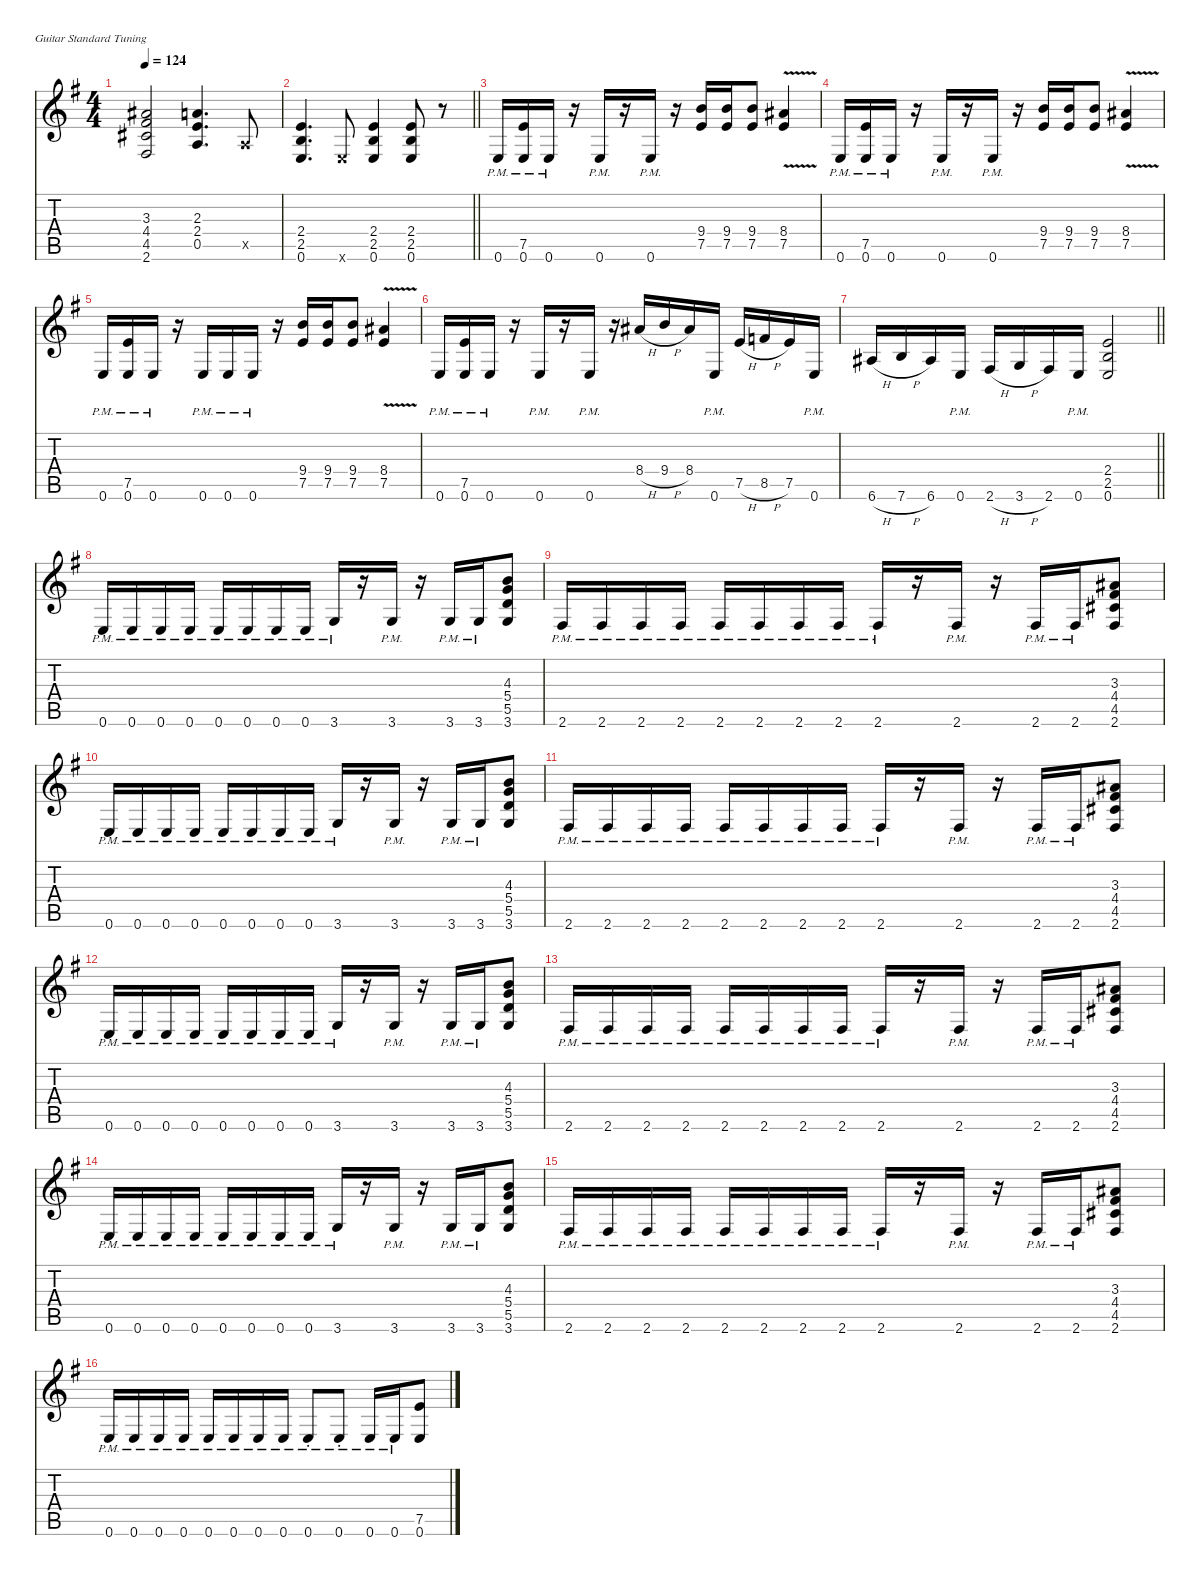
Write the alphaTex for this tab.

\defaultSystemsLayout 4
\hideDynamics
\bracketExtendMode nobrackets
\singleTrackTrackNamePolicy hidden
\multiTrackTrackNamePolicy hidden
\otherSystemsTrackNameOrientation horizontal
\track ("Guitar 1" "dist.guit.") {defaultSystemsLayout 4 mute instrument distortionguitar}
\staff {score tabs}
\tuning (E4 B3 G3 D3 A2 E2)
\ts (4 4)
\tempo 124
\clef g2
\ks eminor
(3.3{acc #} 4.4{acc #} 4.5{acc #} 2.6{acc #}).2{dy f beam Up} (2.3{acc forcenatural} 2.4{acc forcenatural} 0.5{acc forcenatural}).4{d beam Up} 0.5{x acc forcenatural}.8{beam Up} |
\barLineRight lightlight
(2.4{acc forcenatural} 2.5{acc forcenatural} 0.6{acc forcenatural}).4{d beam Up} 0.6{x acc forcenatural}.8{beam Up} (2.4{acc forcenatural} 2.5{acc forcenatural} 0.6{acc forcenatural}).4{beam Up} (2.4{acc forcenatural} 2.5{acc forcenatural} 0.6{acc forcenatural}).8{beam Up} r.8{beam Up} |
0.6{pm acc forcenatural}.16{beam Up} (7.5{pm acc forcenatural} 0.6{pm acc forcenatural}).16{beam Up} 0.6{pm acc forcenatural}.16{beam Up} r.16{beam Up} 0.6{pm acc forcenatural}.16{beam Up} r.16{beam Up} 0.6{pm acc forcenatural}.16{beam Up} r.16{beam Up} (9.4{acc forcenatural} 7.5{acc forcenatural}).16{beam Up} (9.4{acc forcenatural} 7.5{acc forcenatural}).16{beam Up} (9.4{acc forcenatural} 7.5{acc forcenatural}).8{beam Up} (8.4{v acc #} 7.5{acc forcenatural}).4{beam Up} |
0.6{pm acc forcenatural}.16{beam Up} (7.5{pm acc forcenatural} 0.6{pm acc forcenatural}).16{beam Up} 0.6{pm acc forcenatural}.16{beam Up} r.16{beam Up} 0.6{pm acc forcenatural}.16{beam Up} r.16{beam Up} 0.6{pm acc forcenatural}.16{beam Up} r.16{beam Up} (9.4{acc forcenatural} 7.5{acc forcenatural}).16{beam Up} (9.4{acc forcenatural} 7.5{acc forcenatural}).16{beam Up} (9.4{acc forcenatural} 7.5{acc forcenatural}).8{beam Up} (8.4{v acc #} 7.5{acc forcenatural}).4{beam Up} |
0.6{pm acc forcenatural}.16{beam Up} (7.5{pm acc forcenatural} 0.6{pm acc forcenatural}).16{beam Up} 0.6{pm acc forcenatural}.16{beam Up} r.16{beam Up} 0.6{pm acc forcenatural}.16{beam Up} 0.6{pm acc forcenatural}.16{beam Up} 0.6{pm acc forcenatural}.16{beam Up} r.16{beam Up} (9.4{acc forcenatural} 7.5{acc forcenatural}).16{beam Up} (9.4{acc forcenatural} 7.5{acc forcenatural}).16{beam Up} (9.4{acc forcenatural} 7.5{acc forcenatural}).8{beam Up} (8.4{v acc #} 7.5{acc forcenatural}).4{beam Up} |
0.6{pm acc forcenatural}.16{beam Up} (7.5{pm acc forcenatural} 0.6{pm acc forcenatural}).16{beam Up} 0.6{pm acc forcenatural}.16{beam Up} r.16{beam Up} 0.6{pm acc forcenatural}.16{beam Up} r.16{beam Up} 0.6{pm acc forcenatural}.16{beam Up} r.16{beam Up} 8.4{h acc #}.16{beam Up} 9.4{h acc forcenatural}.16{beam Up} 8.4{acc #}.16{beam Up} 0.6{pm acc forcenatural}.16{beam Up} 7.5{h acc forcenatural}.16{beam Up} 8.5{h acc forcenatural}.16{beam Up} 7.5{acc forcenatural}.16{beam Up} 0.6{pm acc forcenatural}.16{beam Up} |
\barLineRight lightlight
6.6{h acc #}.16{beam Up} 7.6{h acc forcenatural}.16{beam Up} 6.6{acc #}.16{beam Up} 0.6{pm acc forcenatural}.16{beam Up} 2.6{h acc #}.16{beam Up} 3.6{h acc forcenatural}.16{beam Up} 2.6{acc #}.16{beam Up} 0.6{pm acc forcenatural}.16{beam Up} (2.4{acc forcenatural} 2.5{acc forcenatural} 0.6{acc forcenatural}).2{beam Up} |
0.6{pm acc forcenatural}.16{beam Up} 0.6{pm acc forcenatural}.16{beam Up} 0.6{pm acc forcenatural}.16{beam Up} 0.6{pm acc forcenatural}.16{beam Up} 0.6{pm acc forcenatural}.16{beam Up} 0.6{pm acc forcenatural}.16{beam Up} 0.6{pm acc forcenatural}.16{beam Up} 0.6{pm acc forcenatural}.16{beam Up} 3.6{pm acc forcenatural}.16{beam Up} r.16{beam Up} 3.6{pm acc forcenatural}.16{beam Up} r.16{beam Up} 3.6{pm acc forcenatural}.16{beam Up} 3.6{pm acc forcenatural}.16{beam Up} (4.3{acc forcenatural} 5.4{acc forcenatural} 5.5{acc forcenatural} 3.6{acc forcenatural}).8{beam Up} |
2.6{pm acc #}.16{beam Up} 2.6{pm acc #}.16{beam Up} 2.6{pm acc #}.16{beam Up} 2.6{pm acc #}.16{beam Up} 2.6{pm acc #}.16{beam Up} 2.6{pm acc #}.16{beam Up} 2.6{pm acc #}.16{beam Up} 2.6{pm acc #}.16{beam Up} 2.6{pm acc #}.16{beam Up} r.16{beam Up} 2.6{pm acc #}.16{beam Up} r.16{beam Up} 2.6{pm acc #}.16{beam Up} 2.6{pm acc #}.16{beam Up} (3.3{acc #} 4.4{acc #} 4.5{acc #} 2.6{acc #}).8{beam Up} |
0.6{pm acc forcenatural}.16{beam Up} 0.6{pm acc forcenatural}.16{beam Up} 0.6{pm acc forcenatural}.16{beam Up} 0.6{pm acc forcenatural}.16{beam Up} 0.6{pm acc forcenatural}.16{beam Up} 0.6{pm acc forcenatural}.16{beam Up} 0.6{pm acc forcenatural}.16{beam Up} 0.6{pm acc forcenatural}.16{beam Up} 3.6{pm acc forcenatural}.16{beam Up} r.16{beam Up} 3.6{pm acc forcenatural}.16{beam Up} r.16{beam Up} 3.6{pm acc forcenatural}.16{beam Up} 3.6{pm acc forcenatural}.16{beam Up} (4.3{acc forcenatural} 5.4{acc forcenatural} 5.5{acc forcenatural} 3.6{acc forcenatural}).8{beam Up} |
2.6{pm acc #}.16{beam Up} 2.6{pm acc #}.16{beam Up} 2.6{pm acc #}.16{beam Up} 2.6{pm acc #}.16{beam Up} 2.6{pm acc #}.16{beam Up} 2.6{pm acc #}.16{beam Up} 2.6{pm acc #}.16{beam Up} 2.6{pm acc #}.16{beam Up} 2.6{pm acc #}.16{beam Up} r.16{beam Up} 2.6{pm acc #}.16{beam Up} r.16{beam Up} 2.6{pm acc #}.16{beam Up} 2.6{pm acc #}.16{beam Up} (3.3{acc #} 4.4{acc #} 4.5{acc #} 2.6{acc #}).8{beam Up} |
0.6{pm acc forcenatural}.16{beam Up} 0.6{pm acc forcenatural}.16{beam Up} 0.6{pm acc forcenatural}.16{beam Up} 0.6{pm acc forcenatural}.16{beam Up} 0.6{pm acc forcenatural}.16{beam Up} 0.6{pm acc forcenatural}.16{beam Up} 0.6{pm acc forcenatural}.16{beam Up} 0.6{pm acc forcenatural}.16{beam Up} 3.6{pm acc forcenatural}.16{beam Up} r.16{beam Up} 3.6{pm acc forcenatural}.16{beam Up} r.16{beam Up} 3.6{pm acc forcenatural}.16{beam Up} 3.6{pm acc forcenatural}.16{beam Up} (4.3{acc forcenatural} 5.4{acc forcenatural} 5.5{acc forcenatural} 3.6{acc forcenatural}).8{beam Up} |
2.6{pm acc #}.16{beam Up} 2.6{pm acc #}.16{beam Up} 2.6{pm acc #}.16{beam Up} 2.6{pm acc #}.16{beam Up} 2.6{pm acc #}.16{beam Up} 2.6{pm acc #}.16{beam Up} 2.6{pm acc #}.16{beam Up} 2.6{pm acc #}.16{beam Up} 2.6{pm acc #}.16{beam Up} r.16{beam Up} 2.6{pm acc #}.16{beam Up} r.16{beam Up} 2.6{pm acc #}.16{beam Up} 2.6{pm acc #}.16{beam Up} (3.3{acc #} 4.4{acc #} 4.5{acc #} 2.6{acc #}).8{beam Up} |
0.6{pm acc forcenatural}.16{beam Up} 0.6{pm acc forcenatural}.16{beam Up} 0.6{pm acc forcenatural}.16{beam Up} 0.6{pm acc forcenatural}.16{beam Up} 0.6{pm acc forcenatural}.16{beam Up} 0.6{pm acc forcenatural}.16{beam Up} 0.6{pm acc forcenatural}.16{beam Up} 0.6{pm acc forcenatural}.16{beam Up} 3.6{pm acc forcenatural}.16{beam Up} r.16{beam Up} 3.6{pm acc forcenatural}.16{beam Up} r.16{beam Up} 3.6{pm acc forcenatural}.16{beam Up} 3.6{pm acc forcenatural}.16{beam Up} (4.3{acc forcenatural} 5.4{acc forcenatural} 5.5{acc forcenatural} 3.6{acc forcenatural}).8{beam Up} |
2.6{pm acc #}.16{beam Up} 2.6{pm acc #}.16{beam Up} 2.6{pm acc #}.16{beam Up} 2.6{pm acc #}.16{beam Up} 2.6{pm acc #}.16{beam Up} 2.6{pm acc #}.16{beam Up} 2.6{pm acc #}.16{beam Up} 2.6{pm acc #}.16{beam Up} 2.6{pm acc #}.16{beam Up} r.16{beam Up} 2.6{pm acc #}.16{beam Up} r.16{beam Up} 2.6{pm acc #}.16{beam Up} 2.6{pm acc #}.16{beam Up} (3.3{acc #} 4.4{acc #} 4.5{acc #} 2.6{acc #}).8{beam Up} |
0.6{pm acc forcenatural}.16{beam Up} 0.6{pm acc forcenatural}.16{beam Up} 0.6{pm acc forcenatural}.16{beam Up} 0.6{pm acc forcenatural}.16{beam Up} 0.6{pm acc forcenatural}.16{beam Up} 0.6{pm acc forcenatural}.16{beam Up} 0.6{pm acc forcenatural}.16{beam Up} 0.6{pm acc forcenatural}.16{beam Up} 0.6{pm st acc forcenatural}.8{beam Up} 0.6{pm st acc forcenatural}.8{beam Up} 0.6{pm acc forcenatural}.16{beam Up} 0.6{pm acc forcenatural}.16{beam Up} (7.5{acc forcenatural} 0.6{acc forcenatural}).8{beam Up}
